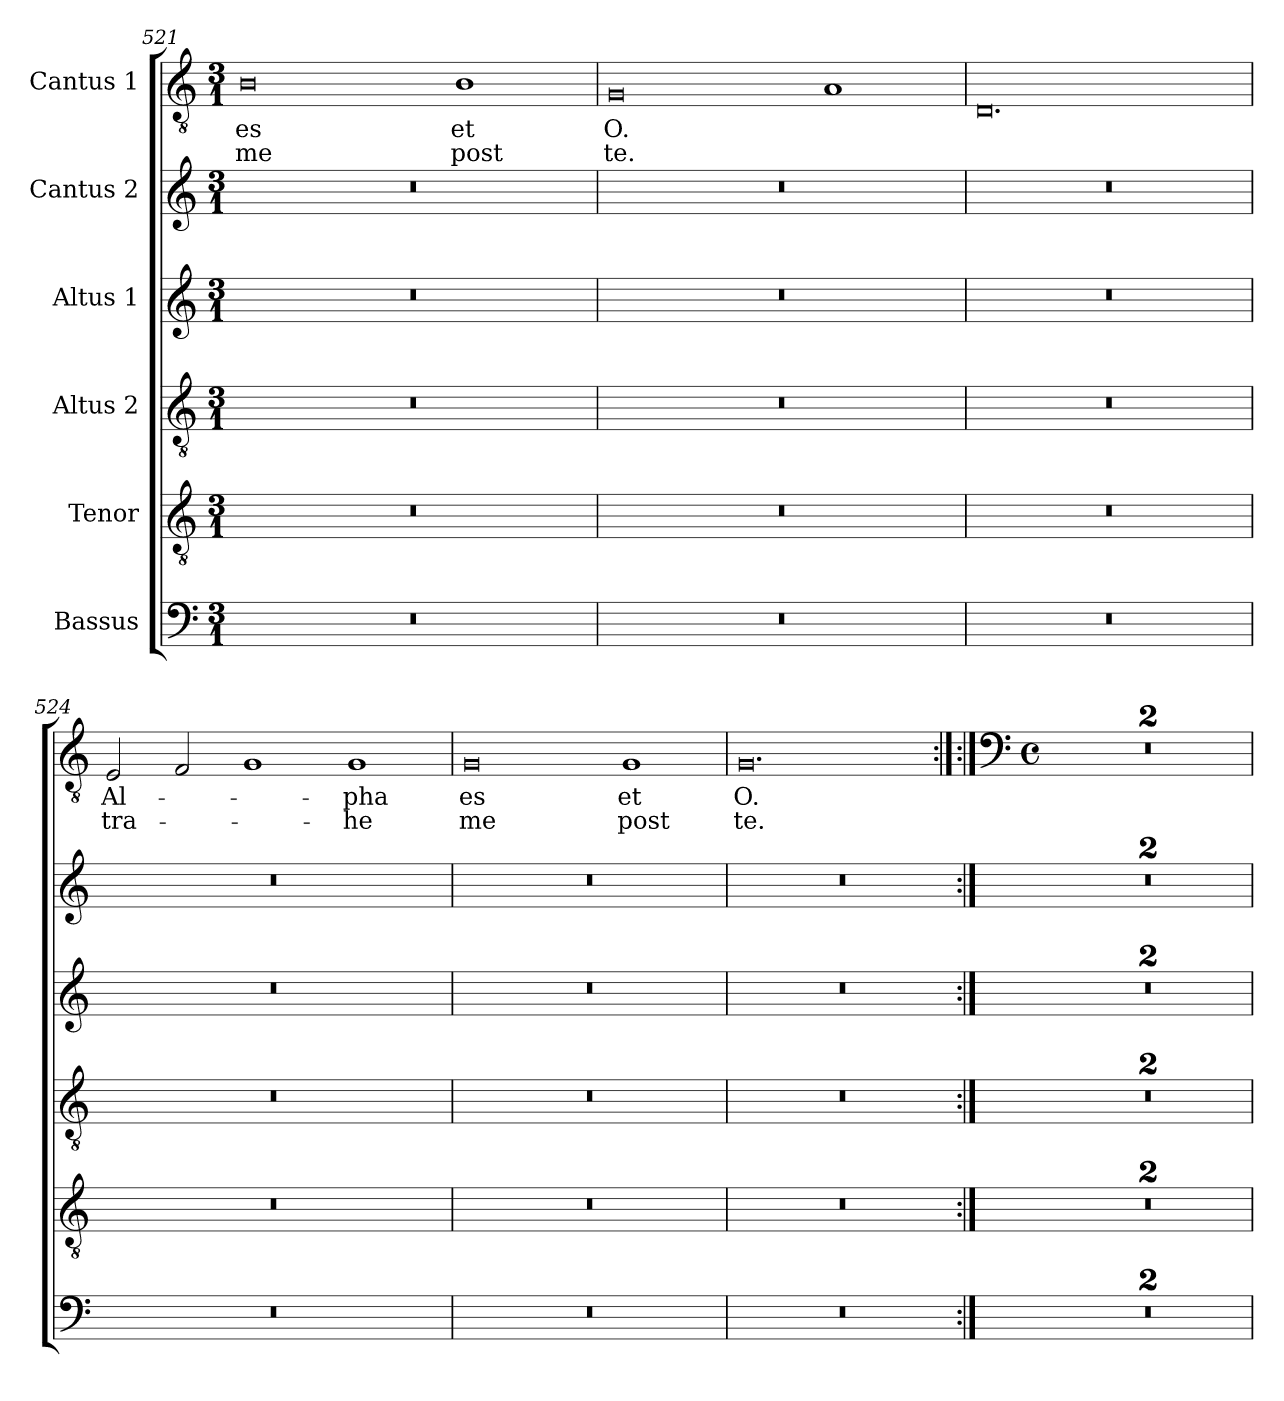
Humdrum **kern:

**kern	**kern	**kern	**kern	**kern	**kern	**text	**text
*part6	*part5	*part4	*part3	*part2	*part1	*part1	*part1
*staff6	*staff5	*staff4	*staff3	*staff2	*staff1	*staff1	*staff1
*I"Bassus	*I"Tenor	*I"Altus 2	*I"Altus 1	*I"Cantus 2	*I"Cantus 1	*	*
*clefF4	*clefGv2	*clefGv2	*clefG2	*clefG2	*clefGv2	*	*
*M3/1	*M3/1	*M3/1	*M3/1	*M3/1	*M3/1	*	*
=521	=521	=521	=521	=521	=521	=521	=521
!	!	!	!	!	!	!LO:LY:b:rj	!LO:LY:b:cj
0.r	0.r	0.r	0.r	0.r	0B	es	me
!	!	!	!	!	!	!LO:LY:b:cj	!LO:LY:b:cj
.	.	.	.	.	1B	et	post
=522	=522	=522	=522	=522	=522	=522	=522
!	!	!	!	!	!	!LO:LY:b:rj	!LO:LY:b:rj
0.r	0.r	0.r	0.r	0.r	0G	O.	te.
.	.	.	.	.	1A	.	.
=523	=523	=523	=523	=523	=523	=523	=523
0.r	0.r	0.r	0.r	0.r	0.D	.	.
=524	=524	=524	=524	=524	=524	=524	=524
!	!	!	!	!	!	!LO:LY:b:cj	!LO:LY:b:cj
0.r	0.r	0.r	0.r	0.r	2E/	Al-	-tra-
.	.	.	.	.	2F/	.	.
.	.	.	.	.	1G	.	.
!	!	!	!	!	!	!LO:LY:b:cj	!LO:LY:b:cj
.	.	.	.	.	1G	-pha	he
=525	=525	=525	=525	=525	=525	=525	=525
!	!	!	!	!	!	!LO:LY:b:rj	!LO:LY:b:cj
0.r	0.r	0.r	0.r	0.r	0G	es	me
!	!	!	!	!	!	!LO:LY:b:cj	!LO:LY:b:cj
.	.	.	.	.	1G	et	post
=526	=526	=526	=526	=526	=526	=526	=526
!	!	!	!	!	!	!LO:LY:b:rj	!LO:LY:b:rj
0.r	0.r	0.r	0.r	0.r	0.G	O.	te.
!!LO:PB:g=z
=527	=527	=527	=527	=527	=527:|!	=527:|!	=527:|!
*	*	*	*	*	*clefF4	*	*
*	*	*	*	*	*M4/4	*	*
*	*	*	*	*	*met(c)	*	*
0.r	0.r	0.r	0.r	0.r	0.r	.	.
=528	=528	=528	=528	=528	=528	=528	=528
0.r	0.r	0.r	0.r	0.r	0.r	.	.
=	=	=	=	=	=	=	=
*-	*-	*-	*-	*-	*-	*-	*-
